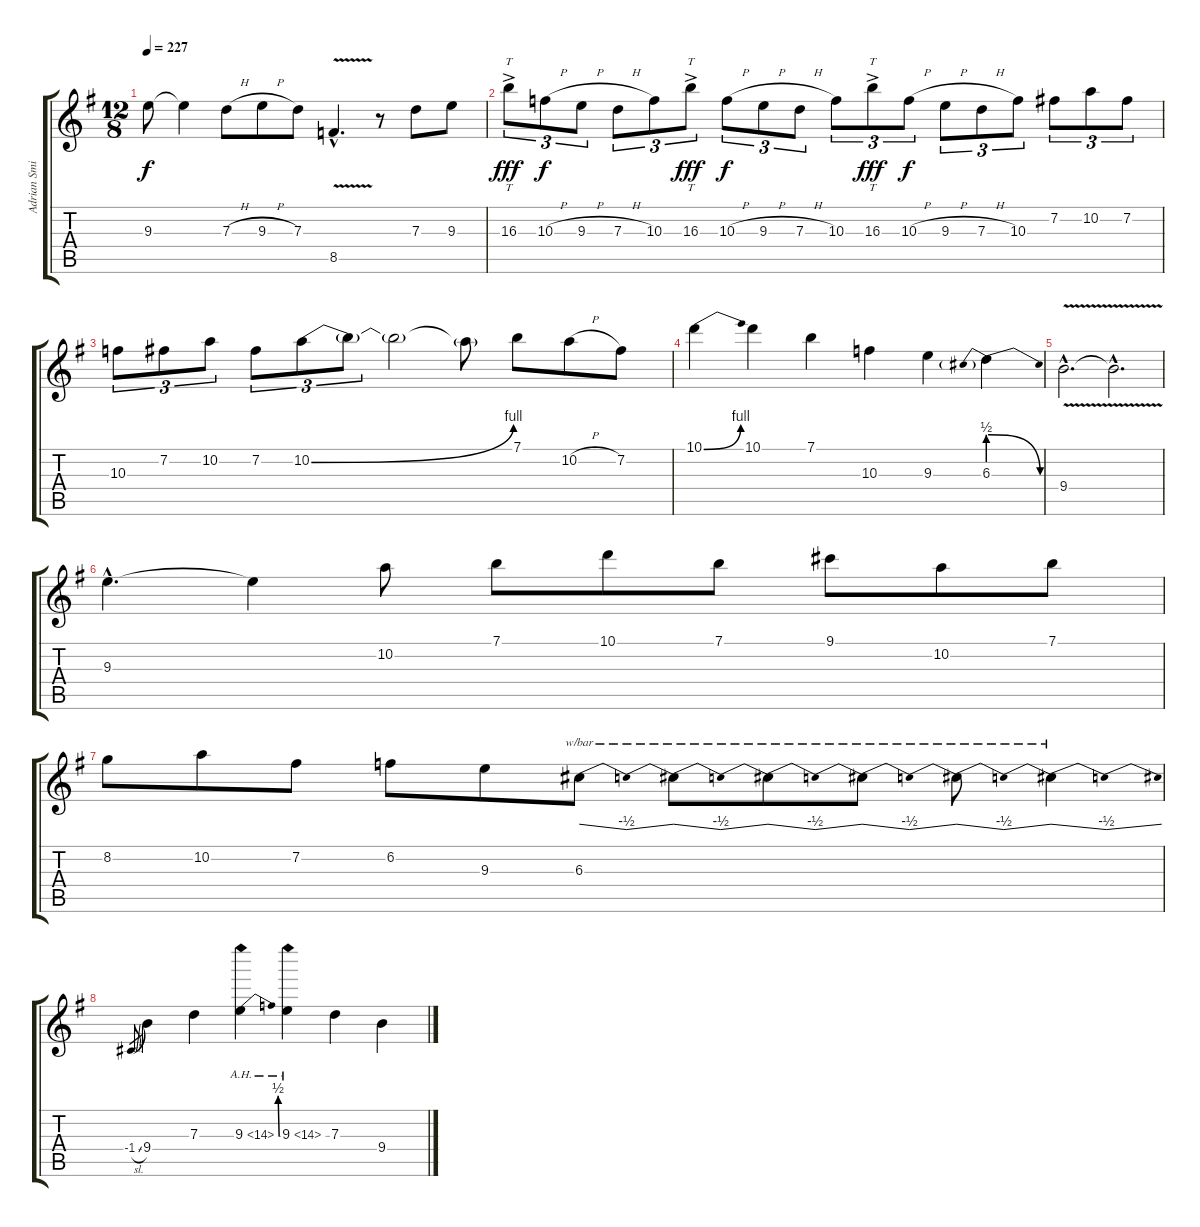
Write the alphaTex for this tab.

\track ("Adrian Smith" "Adrian Smi") {instrument distortionguitar}
\staff {score tabs}
\tuning (E4 B3 G3 D3 A2 E2) {hide}
\ts (12 8)
\tempo 227
\clef g2
\ks g
9.3{t}.8{dy f} 9.3{t}.4 7.3{h}.8 9.3{h}.8 7.3.8 8.5{v hac}.4{d} r.8 7.3.8 9.3.8 |
16.3{ac}.8{tt tu (3 2) dy fff} 10.3{h}.8{tu (3 2) dy f} 9.3{h}.8{tu (3 2)} 7.3{h}.8{tu (3 2)} 10.3.8{tu (3 2)} 16.3{ac}.8{tt tu (3 2) dy fff} 10.3{h}.8{tu (3 2) dy f} 9.3{h}.8{tu (3 2)} 7.3{h}.8{tu (3 2)} 10.3.8{tu (3 2)} 16.3{ac}.8{tt tu (3 2) dy fff} 10.3{h}.8{tu (3 2) dy f} 9.3{h}.8{tu (3 2)} 7.3{h}.8{tu (3 2)} 10.3.8{tu (3 2)} 7.2.8{tu (3 2)} 10.2.8{tu (3 2)} 7.2.8{tu (3 2)} |
10.3.8{tu (3 2)} 7.2.8{tu (3 2)} 10.2.8{tu (3 2)} 7.2.8{tu (3 2)} 10.2{be (bend 0 0 60 4)}.8{tu (3 2)} 10.2{t}.8{tu (3 2)} 10.2{t}.2 10.2{t}.8 7.1.8 10.2{h}.8 7.2.8 |
10.1{be (bend 0 0 60 4)}.4 10.1.4 7.1.4 10.3.4 9.3.4 6.3{be (prebendrelease 0 2 60 0)}.4 |
9.4{v hac}.2{d} 9.4{hac t}.2{d} |
9.3{hac}.4{d} 9.3{t}.4 10.2.8 7.1.8 10.1.8 7.1.8 9.1.8 10.2.8 7.1.8 |
8.2.8 10.2.8 7.2.8 6.2.8 9.3.8 6.3.8{tbe (dip default 0 0 30 -2 60 0)} 6.3{t}.8{tbe (dip default 0 0 30 -2 60 0)} 6.3{t}.8{tbe (dip default 0 0 30 -2 60 0)} 6.3{t}.8{tbe (dip default 0 0 30 -2 60 0)} 6.3{t}.8{tbe (dip default 0 0 30 -2 60 0)} 6.3{t}.4{tbe (dip default 0 0 30 -2 60 0)} |
-1.4{sl}.8{gr} 9.4.4 7.3.4 9.3{be (bend 0 0 60 2) ah 5}.4 9.3{ah 5}.4 7.3.4 9.4.4
